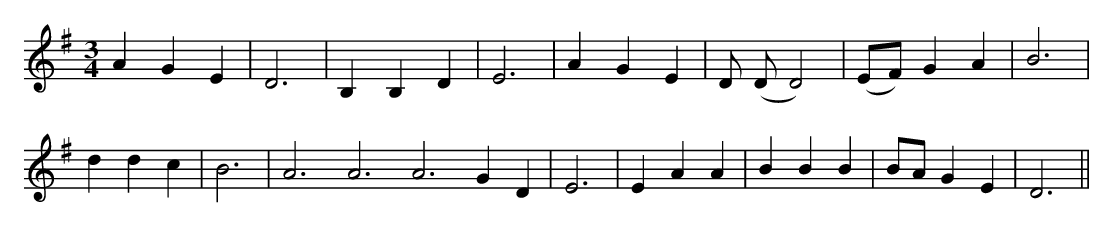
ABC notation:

X:1
M:3/4
K:G
A2 G2 E2|D6|B,2 B,2 D2|E6|A2 G2 E2|D (D D4)|(EF) G2 A2|B6|
d2 d2 c2|B6|A6 A6 A6 G2 D2|E6|E2 A2 A2|B2 B2 B2|BA G2 E2|D6||
